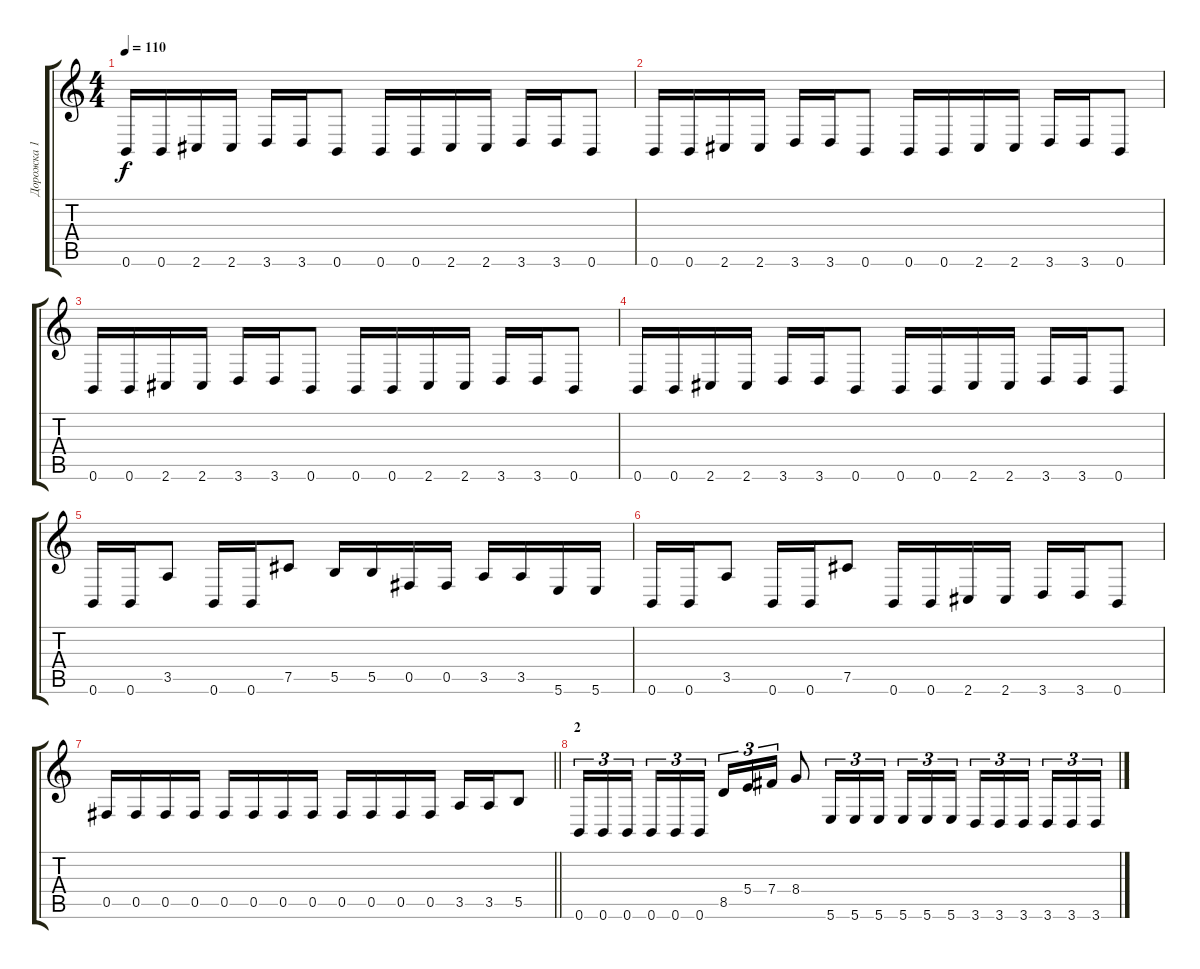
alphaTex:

\track ("Дорожка 1" "Дорожка 1") {instrument distortionguitar}
\staff {score tabs}
\tuning (Db4 Ab3 E3 B2 Gb2 B1) {hide}
\ts (4 4)
\tempo 110
\clef g2
\ks c
0.6.16{dy f} 0.6.16 2.6.16 2.6.16 3.6.16 3.6.16 0.6.8 0.6.16 0.6.16 2.6.16 2.6.16 3.6.16 3.6.16 0.6.8 |
0.6.16 0.6.16 2.6.16 2.6.16 3.6.16 3.6.16 0.6.8 0.6.16 0.6.16 2.6.16 2.6.16 3.6.16 3.6.16 0.6.8 |
0.6.16 0.6.16 2.6.16 2.6.16 3.6.16 3.6.16 0.6.8 0.6.16 0.6.16 2.6.16 2.6.16 3.6.16 3.6.16 0.6.8 |
0.6.16 0.6.16 2.6.16 2.6.16 3.6.16 3.6.16 0.6.8 0.6.16 0.6.16 2.6.16 2.6.16 3.6.16 3.6.16 0.6.8 |
0.6.16 0.6.16 3.5.8 0.6.16 0.6.16 7.5.8 5.5.16 5.5.16 0.5.16 0.5.16 3.5.16 3.5.16 5.6.16 5.6.16 |
0.6.16 0.6.16 3.5.8 0.6.16 0.6.16 7.5.8 0.6.16 0.6.16 2.6.16 2.6.16 3.6.16 3.6.16 0.6.8 |
\barLineRight lightlight
0.5.16 0.5.16 0.5.16 0.5.16 0.5.16 0.5.16 0.5.16 0.5.16 0.5.16 0.5.16 0.5.16 0.5.16 3.5.16 3.5.16 5.5.8 |
\section ("" "2")
0.6.16{tu (3 2)} 0.6.16{tu (3 2)} 0.6.16{tu (3 2) beam splitsecondary} 0.6.16{tu (3 2)} 0.6.16{tu (3 2)} 0.6.16{tu (3 2)} 8.5.16{tu (3 2)} 5.4.16{tu (3 2)} 7.4.16{tu (3 2)} 8.4.8 5.6.16{tu (3 2)} 5.6.16{tu (3 2)} 5.6.16{tu (3 2) beam splitsecondary} 5.6.16{tu (3 2)} 5.6.16{tu (3 2)} 5.6.16{tu (3 2)} 3.6.16{tu (3 2)} 3.6.16{tu (3 2)} 3.6.16{tu (3 2) beam splitsecondary} 3.6.16{tu (3 2)} 3.6.16{tu (3 2)} 3.6.16{tu (3 2)}
